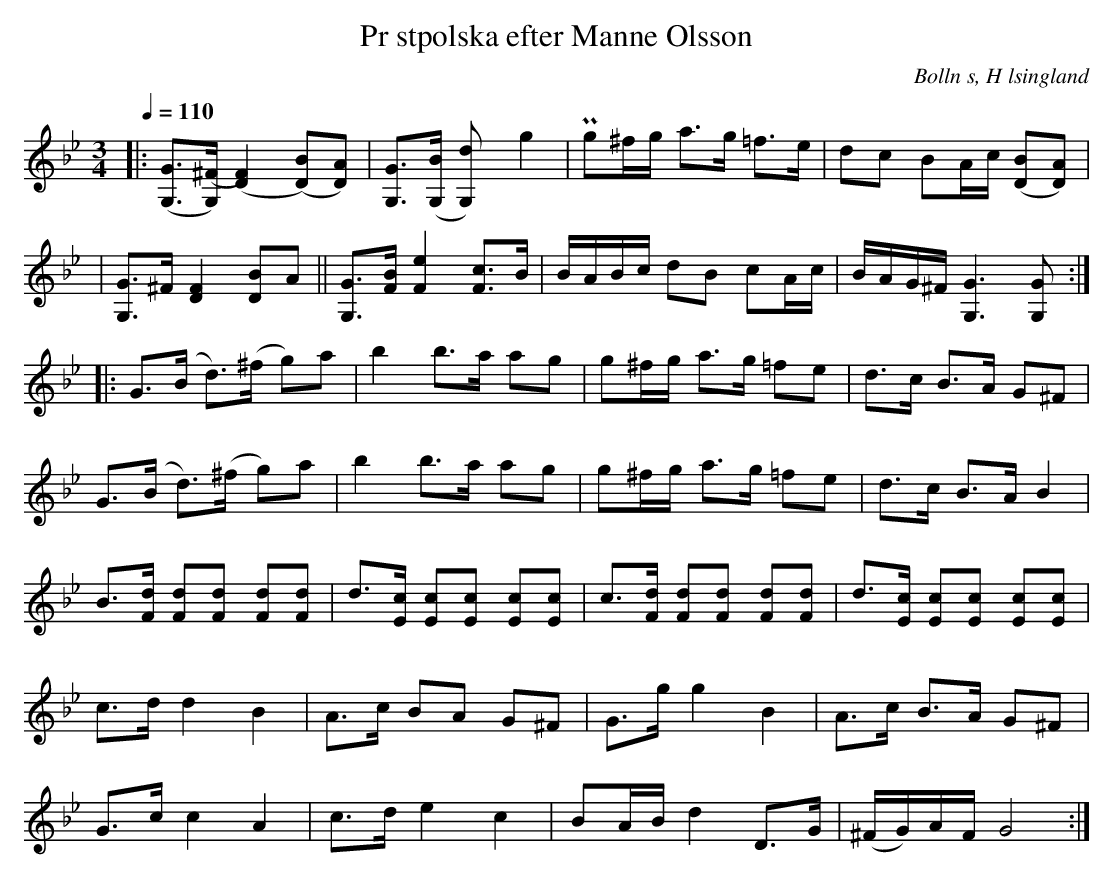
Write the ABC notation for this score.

X:1
T:Pr stpolska efter Manne Olsson
O:Bolln s, H lsingland
M:3/4
L:1/8
Q:1/4=110
K:Gm
|:[(G, G]>[G,) (^F] [F2) (D2] [(D) B][D) A]| [G G,]>([B G,]   [d2 G,]) g2| Pg^f/g/ a>g =f>e | dc   BA/c/ [B (D][D) A]|
|[G G,]>^F [F2 D2] [D B]A|| [G G,]>[F B]     [F2 e2]       [F c]>B|B/A/B/c/  dB cA/c/  | B/A/G/^F/ [G,3 G3] [G, G]  ::
G>(B   d>)(^f   g)a        | b2     b>a      ag         | g^f/g/ a>g =fe | d>c         B>A G^F  |
G>(B   d>)(^f   g)a        | b2     b>a      ag         | g^f/g/ a>g =fe | d>c         B>A B2   |
B>[Fd] [Fd][Fd] [Fd][Fd] | d>[Ec] [Ec][Ec] [Ec][Ec] | \
c>[Fd] [Fd][Fd] [Fd][Fd] | d>[Ec] [Ec][Ec] [Ec][Ec] |
c>d    d2       B2           | A>c    BA       G^F       | G>g    g2 B2     | A>c         B>A G^F  |
G>c    c2       A2           | c>d    e2       c2        | BA/B/  d2 D>G   | (^F/G/)A/F/ G4      :|
